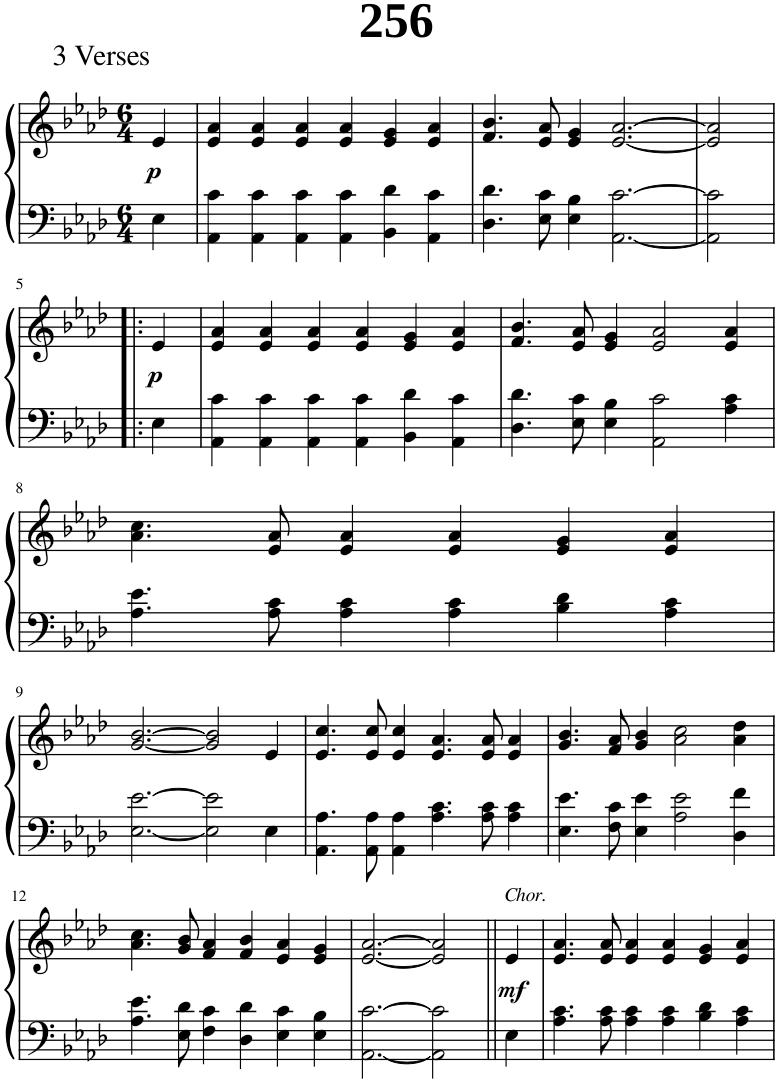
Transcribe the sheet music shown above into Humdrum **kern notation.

**kern	**kern	**dynam
*part1	*part1	*part1
*staff2	*staff1	*staff1/2
*I"Piano	*	*
*I'Pno.	*	*
*clefF4	*clefG2	*
*k[b-e-a-d-]	*k[b-e-a-d-]	*
*M6/4	*M6/4	*
=1	=1	=1
!	!	!LO:DY:b
4E-\	4e-/	p
=2	=2	=2
4AA-\ 4c\	4e-/ 4a-/	.
4AA-\ 4c\	4e-/ 4a-/	.
4AA-\ 4c\	4e-/ 4a-/	.
4AA-\ 4c\	4e-/ 4a-/	.
4BB-\ 4d-\	4e-/ 4g/	.
4AA-\ 4c\	4e-/ 4a-/	.
=3	=3	=3
4.D-\ 4.d-\	4.f/ 4.b-/	.
8E-\ 8c\	8e-/ 8a-/	.
4E-\ 4B-\	4e-/ 4g/	.
[2.AA-\ [2.c\	[2.e-/ [2.a-/	.
=4	=4	=4
2AA-\] 2c\]	2e-/] 2a-/]	.
!!LO:LB:g=z
=5!|:	=5!|:	=5!|:
!	!	!LO:DY:b
4E-\	4e-/	p
=6	=6	=6
4AA-\ 4c\	4e-/ 4a-/	.
4AA-\ 4c\	4e-/ 4a-/	.
4AA-\ 4c\	4e-/ 4a-/	.
4AA-\ 4c\	4e-/ 4a-/	.
4BB-\ 4d-\	4e-/ 4g/	.
4AA-\ 4c\	4e-/ 4a-/	.
=7	=7	=7
4.D-\ 4.d-\	4.f/ 4.b-/	.
8E-\ 8c\	8e-/ 8a-/	.
4E-\ 4B-\	4e-/ 4g/	.
2AA-\ 2c\	2e-/ 2a-/	.
4A-\ 4c\	4e-/ 4a-/	.
!!LO:LB:g=z
=8	=8	=8
4.A-\ 4.e-\	4.a-\ 4.cc\	.
8A-\ 8c\	8e-/ 8a-/	.
4A-\ 4c\	4e-/ 4a-/	.
4A-\ 4c\	4e-/ 4a-/	.
4B-\ 4d-\	4e-/ 4g/	.
4A-\ 4c\	4e-/ 4a-/	.
!!LO:LB:g=z
=9	=9	=9
[2.E-\ [2.e-\	[2.g/ [2.b-/	.
2E-\] 2e-\]	2g/] 2b-/]	.
4E-\	4e-/	.
=10	=10	=10
4.AA-\ 4.A-\	4.e-/ 4.cc/	.
8AA-\ 8A-\	8e-/ 8cc/	.
4AA-\ 4A-\	4e-/ 4cc/	.
4.A-\ 4.c\	4.e-/ 4.a-/	.
8A-\ 8c\	8e-/ 8a-/	.
4A-\ 4c\	4e-/ 4a-/	.
=11	=11	=11
4.E-\ 4.e-\	4.g/ 4.b-/	.
8F\ 8c\	8f/ 8a-/	.
4E-\ 4e-\	4g/ 4b-/	.
2A-\ 2e-\	2a-\ 2cc\	.
4D-\ 4f\	4a-\ 4dd-\	.
!!LO:LB:g=z
=12	=12	=12
4.A-\ 4.e-\	4.a-\ 4.cc\	.
8E-\ 8d-\	8g/ 8b-/	.
4F\ 4c\	4f/ 4a-/	.
4D-\ 4d-\	4f/ 4b-/	.
4E-\ 4c\	4e-/ 4a-/	.
4E-\ 4B-\	4e-/ 4g/	.
=13	=13	=13
[2.AA-\ [2.c\	[2.e-/ [2.a-/	.
2AA-\] 2c\]	2e-/] 2a-/]	.
=14||	=14||	=14||
!	!LO:TX:a:i:t=Chor.	!
!	!	!LO:DY:b
4E-\	4e-/	mf
=15	=15	=15
4.A-\ 4.c\	4.e-/ 4.a-/	.
8A-\ 8c\	8e-/ 8a-/	.
4A-\ 4c\	4e-/ 4a-/	.
4A-\ 4c\	4e-/ 4a-/	.
4B-\ 4d-\	4e-/ 4g/	.
4A-\ 4c\	4e-/ 4a-/	.
=	=	=
*-	*-	*-
